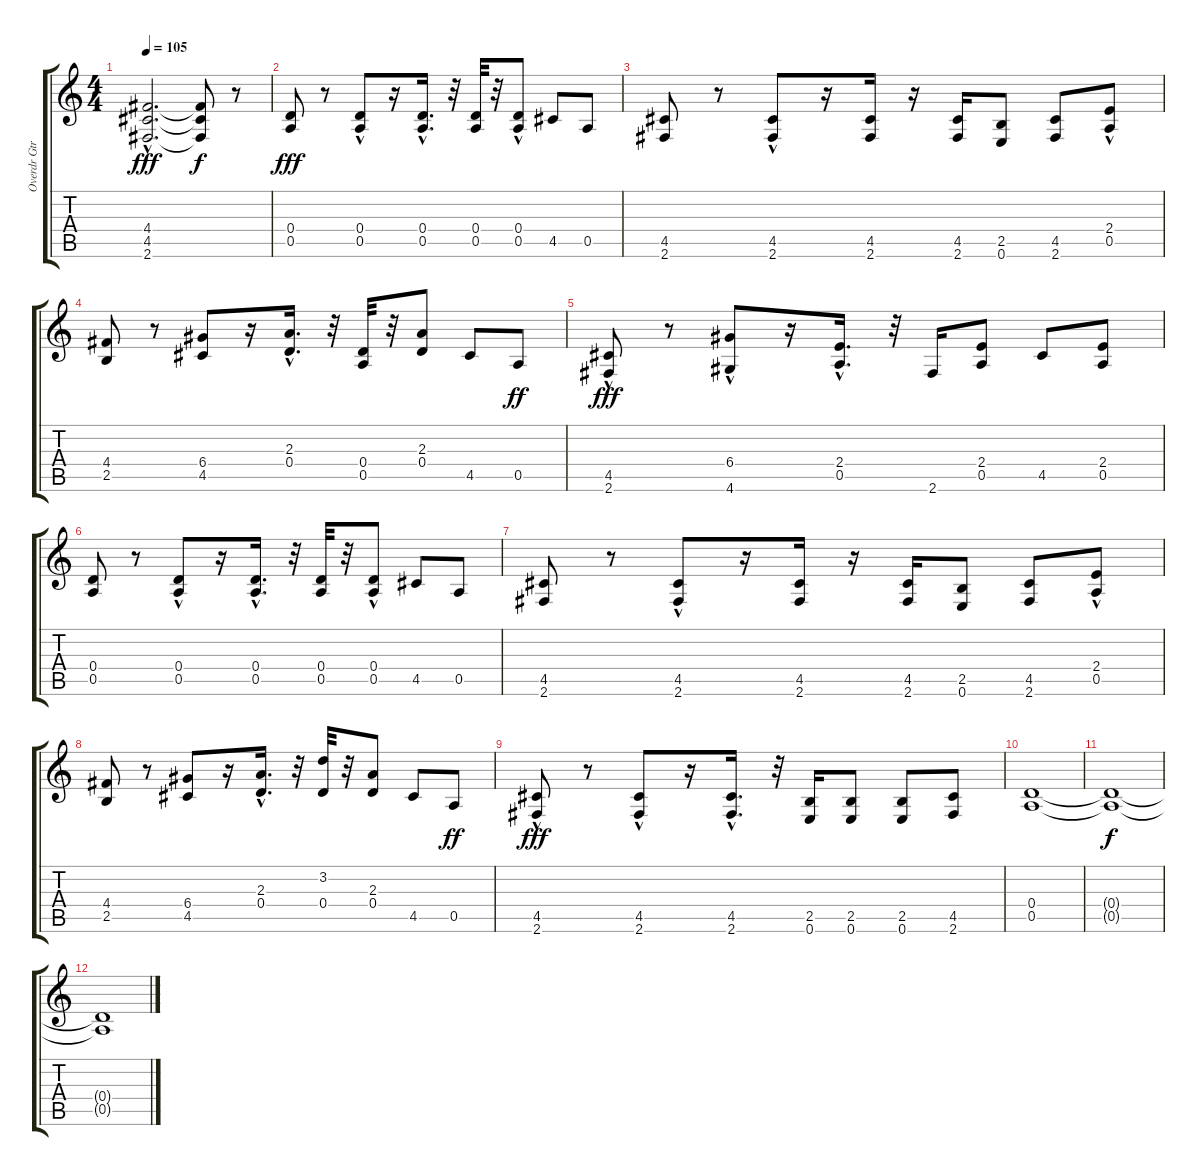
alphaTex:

\track ("Overdr Gtr" "Overdr Gtr") {instrument overdrivenguitar}
\staff {score tabs}
\tuning (E4 B3 G3 D3 A2 E2) {hide}
\ts (4 4)
\tempo 105
\clef g2
\ks c
(4.4{hac} 4.5{hac} 2.6{hac}).2{d dy fff} (4.4{t} 4.5{t} 2.6{t}).8{dy f} r.8 |
(0.4 0.5).8{dy fff} r.8 (0.4{hac} 0.5).8 r.16 (0.4{hac} 0.5{hac}).16{d} r.32 (0.4 0.5).32 r.32 (0.4 0.5{hac}).8 4.5.8 0.5.8 |
(4.5 2.6).8 r.8 (4.5{hac} 2.6).8 r.16 (4.5 2.6).16 r.16 (4.5 2.6).16 (2.5 0.6).8 (4.5 2.6).8 (2.4 0.5{hac}).8 |
(4.4 2.5).8 r.8 (6.4 4.5).8 r.16 (2.3{hac} 0.4{hac}).16{d} r.32 (0.4 0.5).32 r.32 (2.3 0.4).8 4.5.8 0.5.8{dy ff} |
(4.5{hac} 2.6).8{dy fff} r.8 (6.4{hac} 4.6).8 r.16 (2.4{hac} 0.5{hac}).16{d} r.32 2.6.16 (2.4 0.5).8 4.5.8 (2.4 0.5).8 |
(0.4 0.5).8 r.8 (0.4{hac} 0.5).8 r.16 (0.4{hac} 0.5{hac}).16{d} r.32 (0.4 0.5).32 r.32 (0.4 0.5{hac}).8 4.5.8 0.5.8 |
(4.5 2.6).8 r.8 (4.5{hac} 2.6).8 r.16 (4.5 2.6).16 r.16 (4.5 2.6).16 (2.5 0.6).8 (4.5 2.6).8 (2.4 0.5{hac}).8 |
(4.4 2.5).8 r.8 (6.4 4.5).8 r.16 (2.3{hac} 0.4{hac}).16{d} r.32 (3.2 0.4).32 r.32 (2.3 0.4).8 4.5.8 0.5.8{dy ff} |
(4.5{hac} 2.6).8{dy fff} r.8 (4.5{hac} 2.6).8 r.16 (4.5{hac} 2.6{hac}).16{d} r.32 (2.5 0.6).16 (2.5 0.6).8 (2.5 0.6).8 (4.5 2.6).8 |
(0.4 0.5).1 |
(0.4{t} 0.5{t}).1{dy f} |
(0.4{t} 0.5{t}).1
